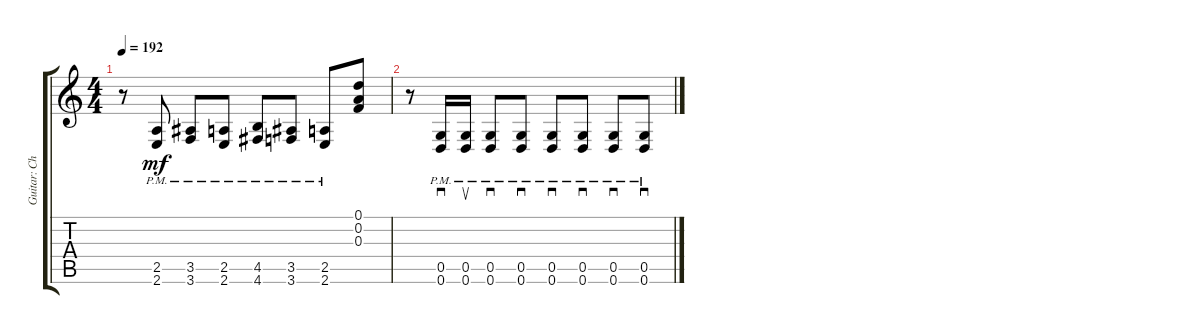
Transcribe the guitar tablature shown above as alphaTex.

\track ("Guitar: Christian Andreu" "Guitar: Ch") {instrument distortionguitar}
\staff {score tabs}
\tuning (D4 A3 F3 C3 G2 D2) {hide}
\ts (4 4)
\tempo 192
\clef g2
\ks c
r.8{dy mf} (2.5{pm} 2.6{pm}).8 (3.5{pm} 3.6{pm}).8 (2.5{pm} 2.6{pm}).8 (4.5{pm} 4.6{pm}).8 (3.5{pm} 3.6{pm}).8 (2.5{pm} 2.6{pm}).8 (0.1 0.2 0.3).8 |
r.8 (0.5{pm} 0.6{pm}).16{sd} (0.5{pm} 0.6{pm}).16{su} (0.5{pm} 0.6{pm}).8{sd} (0.5{pm} 0.6{pm}).8{sd} (0.5{pm} 0.6{pm}).8{sd} (0.5{pm} 0.6{pm}).8{sd} (0.5{pm} 0.6{pm}).8{sd} (0.5{pm} 0.6{pm}).8{sd}
